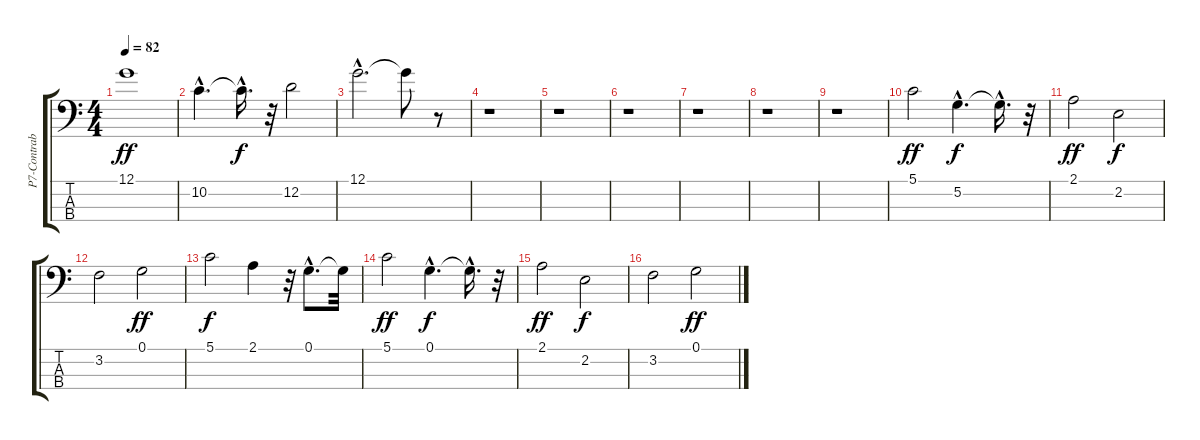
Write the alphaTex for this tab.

\track ("P7-Contrabass" "P7-Contrab") {instrument contrabass}
\staff {score tabs}
\tuning (G2 D2 A1 E1) {hide}
\ts (4 4)
\tempo 82
\clef f4
\ks c
12.1.1{dy ff} |
10.2{hac}.4{d} 10.2{hac t}.16{d dy f} r.32 12.2.2 |
12.1{hac}.2{d} 12.1{t}.8 r.8 |
r.1 |
r.1 |
r.1 |
r.1 |
r.1 |
r.1 |
5.1.2{dy ff} 5.2{hac}.4{d dy f} 5.2{hac t}.16{d} r.32 |
2.1.2{dy ff} 2.2.2{dy f} |
3.2.2 0.1.2{dy ff} |
5.1.2{dy f} 2.1.4 r.32 0.1{hac}.8{d} 0.1{t}.32 |
5.1.2{dy ff} 0.1{hac}.4{d dy f} 0.1{hac t}.16{d} r.32 |
2.1.2{dy ff} 2.2.2{dy f} |
3.2.2 0.1.2{dy ff}
